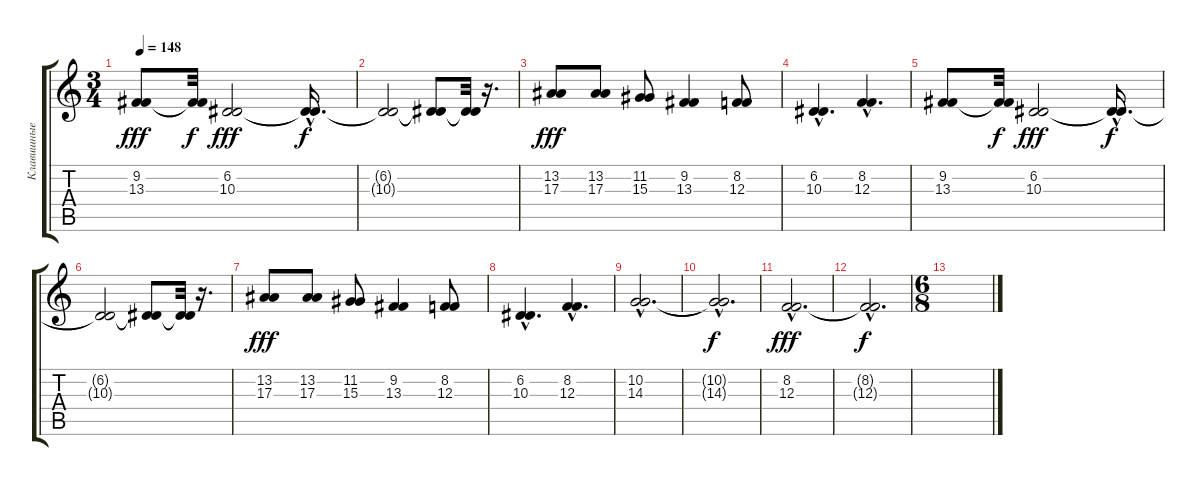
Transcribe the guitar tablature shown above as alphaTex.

\track ("Клавишные" "Клавишные") {instrument fx5brightness}
\staff {score tabs}
\tuning (D4 A3 F3 C3 G2 D2) {hide}
\ts (3 4)
\tempo 148
\clef g2
\ks c
(9.2 13.3).8{dy fff} (9.2{t} 13.3{t}).32{dy f} (6.2 10.3).2{dy fff} (6.2{hac t} 10.3{hac t}).16{d dy f} |
(6.2{t} 10.3{t}).2 (6.2{t} 10.3{t}).8 (6.2{t} 10.3{t}).32 r.16{d} |
(13.2 17.3).8{dy fff} (13.2 17.3).8 (11.2 15.3).8 (9.2 13.3).4 (8.2 12.3).8 |
(6.2{hac} 10.3{hac}).4{d} (8.2{hac} 12.3{hac}).4{d} |
(9.2 13.3).8 (9.2{t} 13.3{t}).32{dy f} (6.2 10.3).2{dy fff} (6.2{hac t} 10.3{hac t}).16{d dy f} |
(6.2{t} 10.3{t}).2 (6.2{t} 10.3{t}).8 (6.2{t} 10.3{t}).32 r.16{d} |
(13.2 17.3).8{dy fff} (13.2 17.3).8 (11.2 15.3).8 (9.2 13.3).4 (8.2 12.3).8 |
(6.2{hac} 10.3{hac}).4{d} (8.2{hac} 12.3{hac}).4{d} |
(10.2{hac} 14.3{hac}).2{d} |
(10.2{hac t} 14.3{hac t}).2{d dy f} |
(8.2{hac} 12.3{hac}).2{d dy fff volume 12} |
(8.2{hac t} 12.3{hac t}).2{d dy f} |
\ts (6 8)
